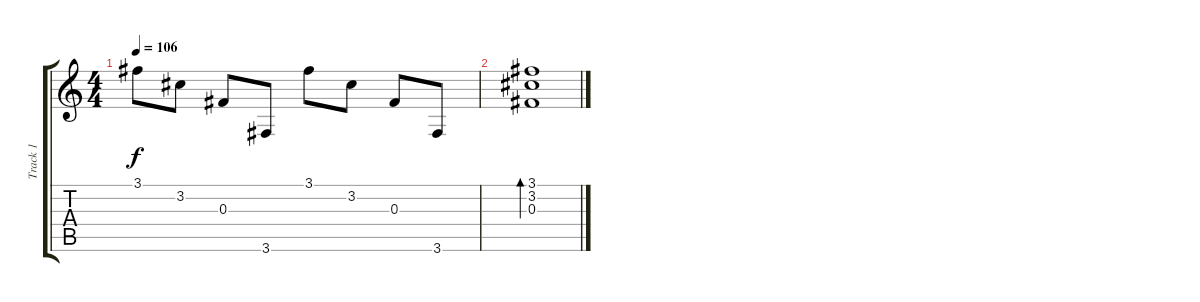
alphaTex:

\track ("Track 1" "Track 1") {instrument acousticguitarsteel}
\staff {score tabs}
\tuning (Eb4 Bb3 Gb3 Db3 Ab2 Eb2) {hide}
\ts (4 4)
\tempo 106
\clef g2
\ks c
3.1.8{dy f} 3.2.8 0.3.8 3.6.8 3.1.8 3.2.8 0.3.8 3.6.8 |
(3.1 3.2 0.3).1{bd 240}
